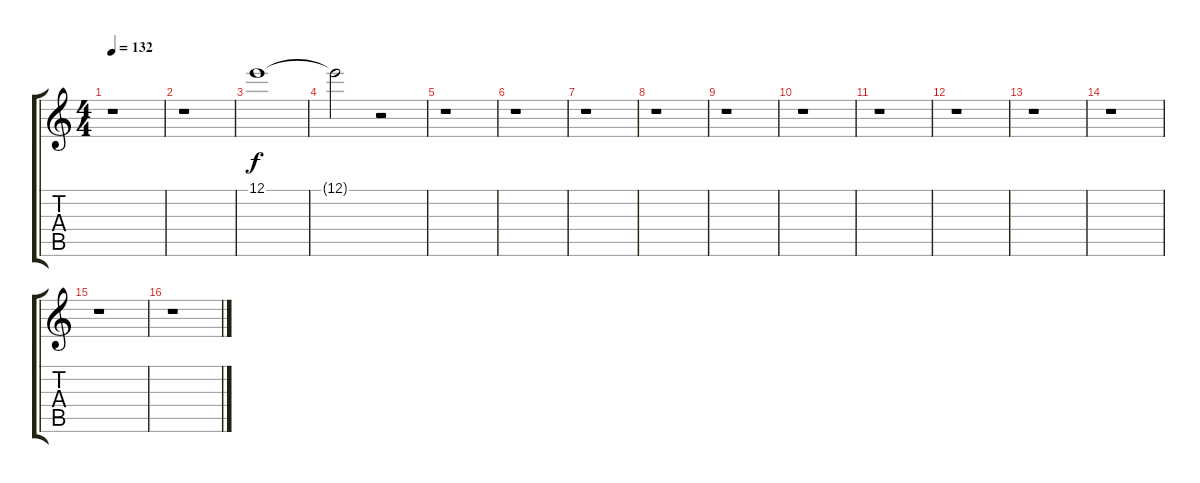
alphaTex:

\track "" {instrument electricguitarmuted}
\staff {score tabs}
\tuning (E4 B3 G3 D3 A2 E2) {hide}
\ts (4 4)
\tempo 132
\clef g2
\ks c
r.1{dy f} |
r.1 |
12.1.1 |
12.1{t}.2 r.2 |
r.1 |
r.1 |
r.1 |
r.1 |
r.1 |
r.1 |
r.1 |
r.1 |
r.1 |
r.1 |
r.1 |
r.1
